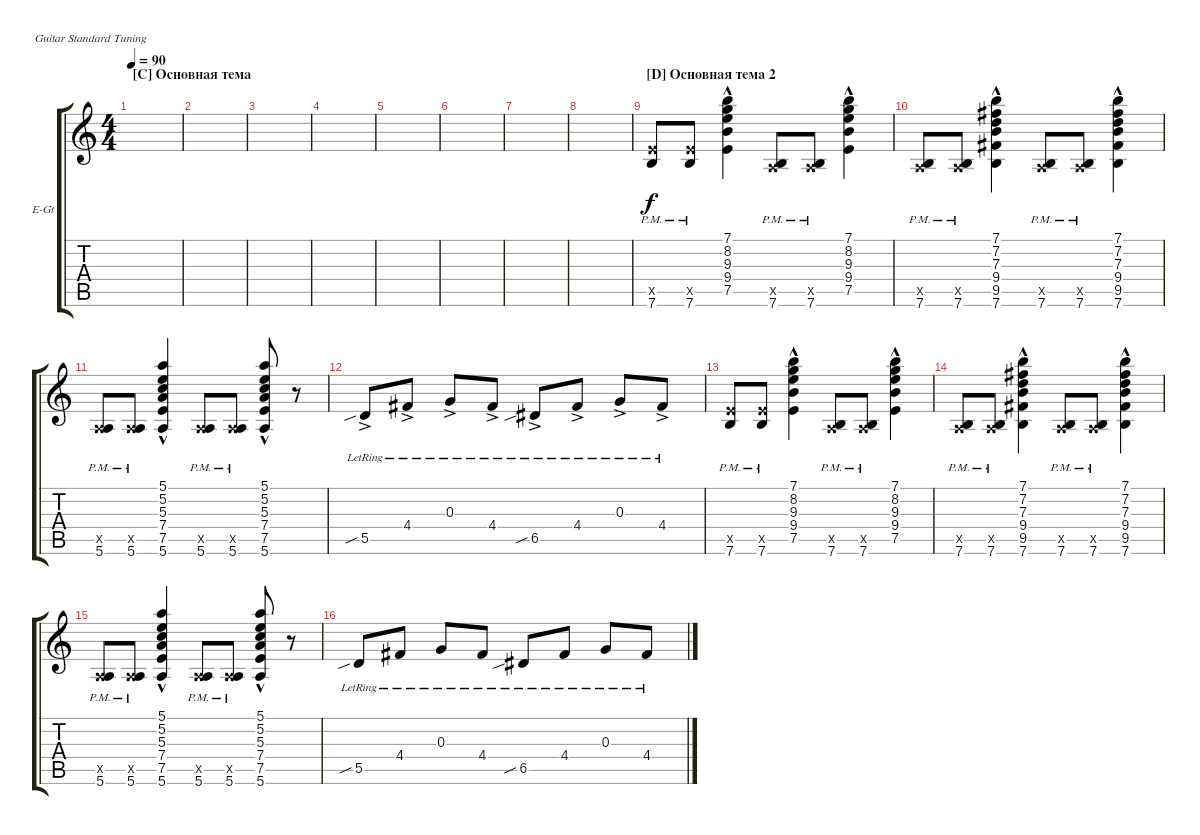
\defaultSystemsLayout 4
\bracketExtendMode groupsimilarinstruments
\firstSystemTrackNameOrientation horizontal
\otherSystemsTrackNameOrientation horizontal
\track ("Guitar Rythm R" "E-Gt") {instrument distortionguitar}
\staff {score tabs}
\tuning (E4 B3 G3 D3 A2 E2)
\ts (4 4)
\section ("C" "Основная тема")
\tempo 90
\clef g2
\ks c
|
|
|
|
|
|
|
|
\section ("D" "Основная тема 2")
(7.5{x} 7.6{pm}).8 (7.5{x} 7.6{pm}).8 (7.1{hac} 8.2{hac} 9.3{hac} 9.4{hac} 7.5{hac}).4 (0.5{x} 7.6{pm}).8 (0.5{x} 7.6{pm}).8 (7.1{hac} 8.2{hac} 9.3{hac} 9.4{hac} 7.5{hac}).4 |
(0.5{x} 7.6{pm}).8 (0.5{x} 7.6{pm}).8 (7.1{hac} 7.2{hac} 7.3{hac} 9.4{hac} 9.5{hac} 7.6{hac}).4 (0.5{x} 7.6{pm}).8 (0.5{x} 7.6{pm}).8 (7.1{hac} 7.2{hac} 7.3{hac} 9.4{hac} 9.5{hac} 7.6{hac}).4 |
(0.5{x} 5.6{pm}).8 (0.5{x} 5.6{pm}).8 (5.1{hac} 5.2{hac} 5.3{hac} 7.4{hac} 7.5{hac} 5.6{hac}).4 (0.5{x} 5.6{pm}).8 (0.5{x} 5.6{pm}).8 (5.1{hac} 5.2{hac} 5.3{hac} 7.4{hac} 7.5{hac} 5.6{hac}).8 r.8 |
5.5{sib ac lr}.8 4.4{ac lr}.8 0.3{ac lr}.8 4.4{ac lr}.8 6.5{sib ac lr}.8 4.4{ac lr}.8 0.3{ac lr}.8 4.4{ac lr}.8 |
(7.5{x} 7.6{pm}).8 (7.5{x} 7.6{pm}).8 (7.1{hac} 8.2{hac} 9.3{hac} 9.4{hac} 7.5{hac}).4 (0.5{x} 7.6{pm}).8 (0.5{x} 7.6{pm}).8 (7.1{hac} 8.2{hac} 9.3{hac} 9.4{hac} 7.5{hac}).4 |
(0.5{x} 7.6{pm}).8 (0.5{x} 7.6{pm}).8 (7.1{hac} 7.2{hac} 7.3{hac} 9.4{hac} 9.5{hac} 7.6{hac}).4 (0.5{x} 7.6{pm}).8 (0.5{x} 7.6{pm}).8 (7.1{hac} 7.2{hac} 7.3{hac} 9.4{hac} 9.5{hac} 7.6{hac}).4 |
(0.5{x} 5.6{pm}).8 (0.5{x} 5.6{pm}).8 (5.1{hac} 5.2{hac} 5.3{hac} 7.4{hac} 7.5{hac} 5.6{hac}).4 (0.5{x} 5.6{pm}).8 (0.5{x} 5.6{pm}).8 (5.1{hac} 5.2{hac} 5.3{hac} 7.4{hac} 7.5{hac} 5.6{hac}).8 r.8 |
5.5{sib lr}.8 4.4{lr}.8 0.3{lr}.8 4.4{lr}.8 6.5{sib lr}.8 4.4{lr}.8 0.3{lr}.8 4.4{lr}.8
